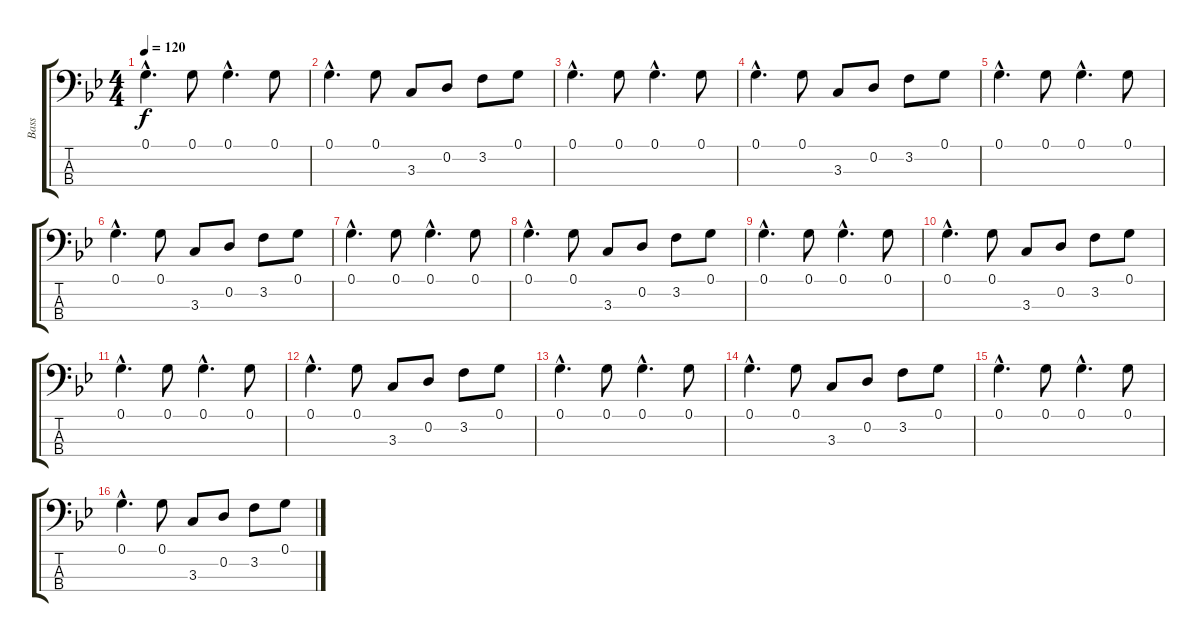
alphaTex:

\track ("Bass" "Bass") {instrument electricbassfinger}
\staff {score tabs}
\tuning (G2 D2 A1 E1) {hide}
\ts (4 4)
\tempo 120
\clef f4
\ks bb
0.1{hac}.4{d dy f} 0.1.8 0.1{hac}.4{d} 0.1.8 |
0.1{hac}.4{d} 0.1.8 3.3.8 0.2.8 3.2.8 0.1.8 |
0.1{hac}.4{d} 0.1.8 0.1{hac}.4{d} 0.1.8 |
0.1{hac}.4{d} 0.1.8 3.3.8 0.2.8 3.2.8 0.1.8 |
0.1{hac}.4{d} 0.1.8 0.1{hac}.4{d} 0.1.8 |
0.1{hac}.4{d} 0.1.8 3.3.8 0.2.8 3.2.8 0.1.8 |
0.1{hac}.4{d} 0.1.8 0.1{hac}.4{d} 0.1.8 |
0.1{hac}.4{d} 0.1.8 3.3.8 0.2.8 3.2.8 0.1.8 |
0.1{hac}.4{d} 0.1.8 0.1{hac}.4{d} 0.1.8 |
0.1{hac}.4{d} 0.1.8 3.3.8 0.2.8 3.2.8 0.1.8 |
0.1{hac}.4{d} 0.1.8 0.1{hac}.4{d} 0.1.8 |
0.1{hac}.4{d} 0.1.8 3.3.8 0.2.8 3.2.8 0.1.8 |
0.1{hac}.4{d} 0.1.8 0.1{hac}.4{d} 0.1.8 |
0.1{hac}.4{d} 0.1.8 3.3.8 0.2.8 3.2.8 0.1.8 |
0.1{hac}.4{d} 0.1.8 0.1{hac}.4{d} 0.1.8 |
0.1{hac}.4{d} 0.1.8 3.3.8 0.2.8 3.2.8 0.1.8
